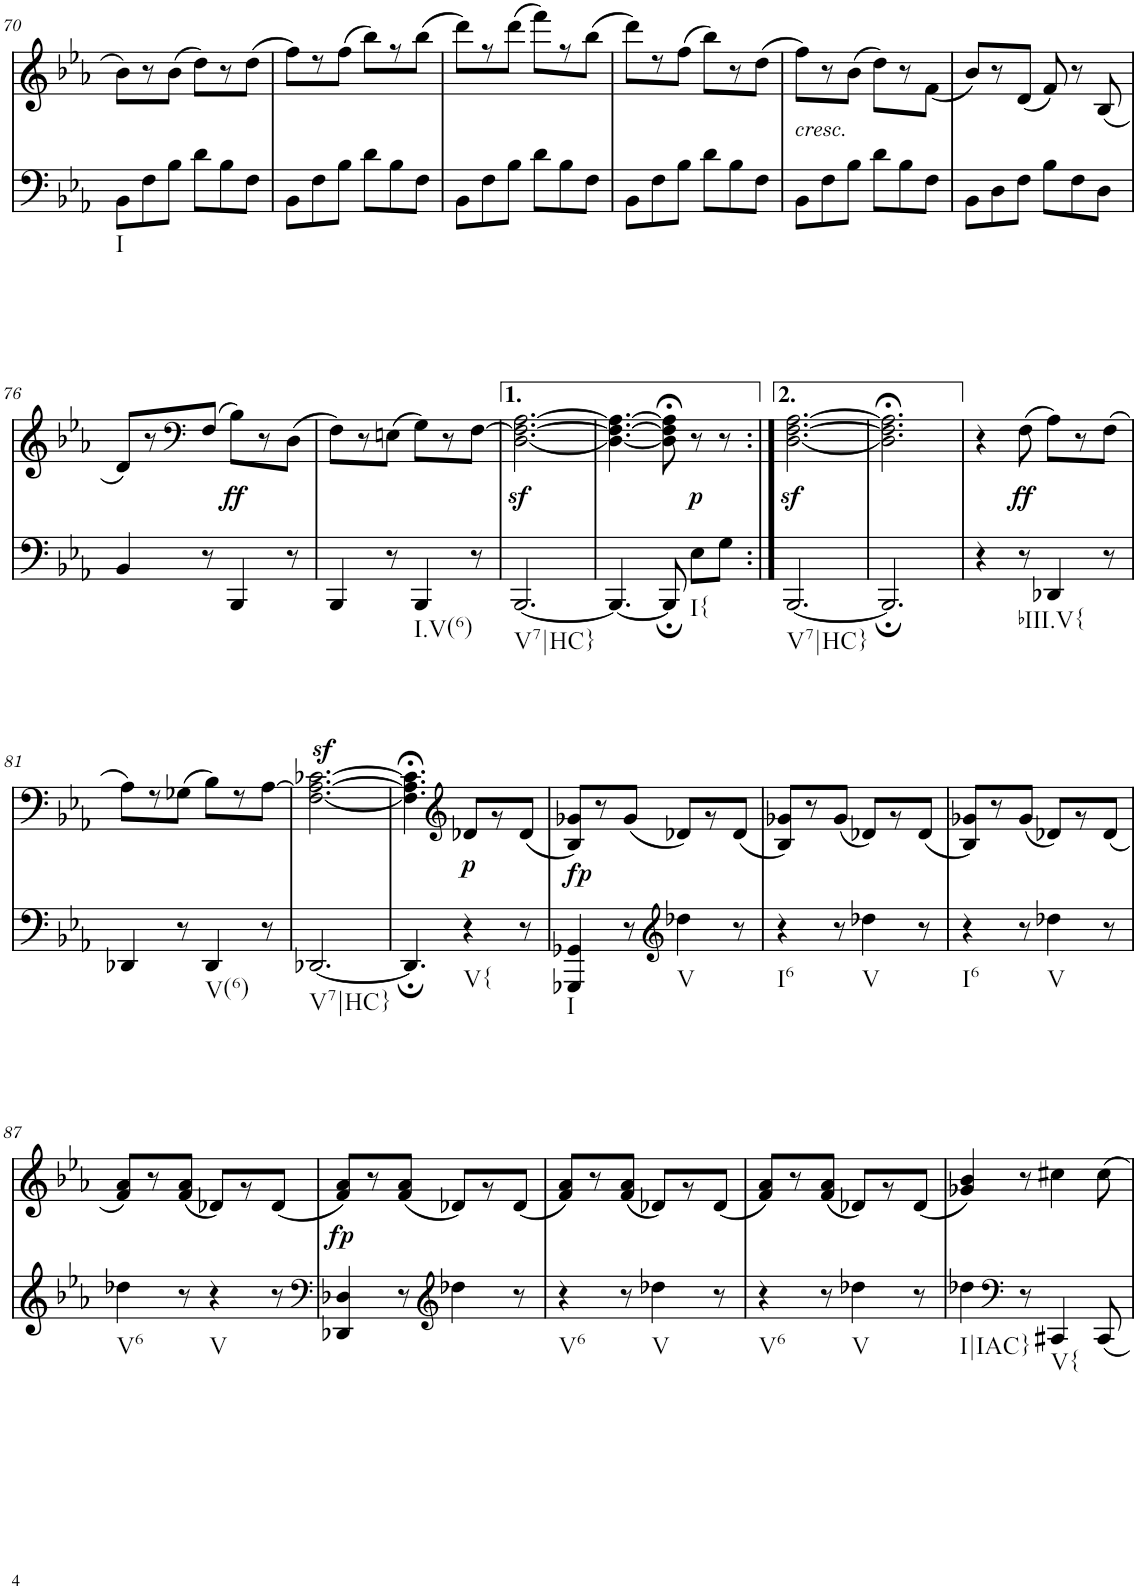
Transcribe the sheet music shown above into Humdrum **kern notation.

**kern	**dynam	**kern	**text	**dynam
*part2	*part2	*part1	*part1	*part1
*staff2	*staff2	*staff1	*staff1	*staff1
*I"piano	*	*I"piano	*	*
*I'Pno	*	*I'Pno	*	*
!!LO:PB:g=z
*clefF4	*	*clefG2	*	*
*k[b-e-a-]	*	*k[b-e-a-]	*	*
*E-:	*	*E-:	*	*
*M6/8	*	*M6/8	*	*
=70	=70	=70	=70	=70
!LO:TX:b:t=I	!	!	!	!
8BB-\L	.	8b-\L	.	.
8F\	.	8r	.	.
8B-\J	.	(8b-\J	.	.
8d\L	.	8dd\L)	.	.
8B-\	.	8r	.	.
8F\J	.	(8dd\J	.	.
=71	=71	=71	=71	=71
8BB-\L	.	8ff\L)	.	.
8F\	.	8r	.	.
8B-\J	.	(8ff\J	.	.
8d\L	.	8bb-\L)	.	.
8B-\	.	8r	.	.
8F\J	.	(8bb-\J	.	.
=72	=72	=72	=72	=72
8BB-\L	.	8ddd\L)	.	.
8F\	.	8r	.	.
8B-\J	.	(8ddd\J	.	.
8d\L	.	8fff\L)	.	.
8B-\	.	8r	.	.
8F\J	.	(8bb-\J	.	.
=73	=73	=73	=73	=73
8BB-\L	.	8ddd\L)	.	.
8F\	.	8r	.	.
8B-\J	.	(8ff\J	.	.
8d\L	.	8bb-\L)	.	.
8B-\	.	8r	.	.
8F\J	.	(8dd\J	.	.
=74	=74	=74	=74	=74
!	!	!LO:TX:b:i:t=cresc.	!	!
!	!	!	!LO:LY:b	!
8BB-\L	.	8ff\L)	<	.
8F\	.	8r	.	.
8B-\J	.	(8b-\J	.	.
8d\L	.	8dd\L)	.	.
8B-\	.	8r	.	.
8F\J	.	(<8f\J	.	.
=75	=75	=75	=75	=75
8BB-\L	.	8b-/L)	.	.
8D\	.	8r	.	.
8F\J	.	(8d/J	.	.
8B-\L	.	8f/)	.	.
8F\	.	8r	.	.
8D\J	.	(8B-/	.	.
!!LO:LB:g=z
=76	=76	=76	=76	=76
4BB-/	.	8d/L)	.	.
.	.	8r	.	.
*	*	*clefF4	*	*
8r	.	(8F/J	.	.
!	!	!	!LO:LY:b	!LO:DY:b
4BBB-/	.	8B-\L)	ff	ff
.	.	8r	.	.
8r	.	(8D\J	.	.
=77	=77	=77	=77	=77
4BBB-/	.	8F\L)	.	.
.	.	8r	.	.
8r	.	(8En\J	.	.
!LO:TX:b:t=I.V(6)	!	!	!	!
4BBB-/	.	8G\L)	.	.
.	.	8r	.	.
8r	.	[8F\J	.	.
=78	=78	=78	=78	=78
!LO:TX:b:t=V7|HC}	!	!	!	!
[2.BBB-/	.	[2.D\z< 2.F\_z< [2.A-\z<	.	.
=79	=79	=79	=79	=79
4.BBB-/_	.	4.D\_ 4.F\_ 4.A-\_	.	.
8BBB-;/]	.	8D\];< 8F\];< 8A-\];<	.	.
!LO:TX:b:t=I{	!	!	!	!
!	!	!	!LO:LY:b	!LO:DY:b
8E-\L	.	8r	p	p
8G\J	.	8r	.	.
=79X1:|!	=79X1:|!	=79X1:|!	=79X1:|!	=79X1:|!
!LO:TX:b:t=V7|HC}	!	!	!	!
[2.BBB-/	.	[2.D\z< [2.F\z< [2.A-\z<	.	.
=79X2	=79X2	=79X2	=79X2	=79X2
2.BBB-;/]	.	2.D\];< 2.F\];< 2.A-\];<	.	.
=80	=80	=80	=80	=80
4r	.	4r	.	.
!LO:TX:b:t=bIII.V{	!	!	!	!
!	!	!	!LO:LY:b	!LO:DY:b
8r	.	(8F\	ff	ff
4DD-X/	.	8A-\L)	.	.
.	.	8r	.	.
8r	.	(8F\J	.	.
!!LO:LB:g=z
=81	=81	=81	=81	=81
4DD-X/	.	8A-\L)	.	.
.	.	8r	.	.
8r	.	(8G-X\J	.	.
!LO:TX:b:t=V(6)	!	!	!	!
4DD-/	.	8B-\L)	.	.
.	.	8r	.	.
8r	.	[8A-\J	.	.
=82	=82	=82	=82	=82
!LO:TX:b:t=V7|HC}	!	!	!	!
[2.DD-X/	.	[2.F\z> 2.A-\_z> [2.c-X\z>	.	.
=83	=83	=83	=83	=83
4.DD-;/]	.	4.F\];< 4.A-\];< 4.c-\];<	.	.
*	*	*clefG2	*	*
!LO:TX:b:t=V{	!	!	!	!
!	!	!	!LO:LY:b	!LO:DY:b
4r	.	8d-X/L	p	p
.	.	8r	.	.
8r	.	(8d-/J	.	.
=84	=84	=84	=84	=84
!LO:TX:b:t=I	!	!	!	!
!	!LO:DY:a	!	!	!
4GGG-X/ 4GG-X/	fp	8B-/ 8g-X/L)	.	.
.	.	8r	.	.
8r	.	(8g-/J	.	.
*clefG2	*	*	*	*
!LO:TX:b:t=V	!	!	!	!
4dd-X\	.	8d-X/L)	.	.
.	.	8r	.	.
8r	.	(8d-/J	.	.
=85	=85	=85	=85	=85
!LO:TX:b:t=I6	!	!	!	!
4r	.	8B-/ 8g-X/L)	.	.
.	.	8r	.	.
8r	.	(8g-/J	.	.
!LO:TX:b:t=V	!	!	!	!
4dd-X\	.	8d-X/L)	.	.
.	.	8r	.	.
8r	.	(8d-/J	.	.
=86	=86	=86	=86	=86
!LO:TX:b:t=I6	!	!	!	!
4r	.	8B-/ 8g-X/L)	.	.
.	.	8r	.	.
8r	.	(8g-/J	.	.
!LO:TX:b:t=V	!	!	!	!
4dd-X\	.	8d-X/L)	.	.
.	.	8r	.	.
8r	.	(8d-/J	.	.
!!LO:LB:g=z
=87	=87	=87	=87	=87
!LO:TX:b:t=V6	!	!	!	!
4dd-X\	.	8f/ 8a-/L)	.	.
.	.	8r	.	.
8r	.	(8f/ 8a-/J	.	.
!LO:TX:b:t=V	!	!	!	!
4r	.	8d-X/L)	.	.
.	.	8r	.	.
8r	.	(8d-/J	.	.
=88	=88	=88	=88	=88
*clefF4	*	*	*	*
!	!	!	!	!LO:DY:b
4DD-X/ 4D-X/	.	8f/ 8a-/L)	.	fp
.	.	8r	.	.
8r	.	(8f/ 8a-/J	.	.
*clefG2	*	*	*	*
4dd-X\	.	8d-X/L)	.	.
.	.	8r	.	.
8r	.	(8d-/J	.	.
=89	=89	=89	=89	=89
!LO:TX:b:t=V6	!	!	!	!
4r	.	8f/ 8a-/L)	.	.
.	.	8r	.	.
8r	.	(8f/ 8a-/J	.	.
!LO:TX:b:t=V	!	!	!	!
4dd-X\	.	8d-X/L)	.	.
.	.	8r	.	.
8r	.	(8d-/J	.	.
=90	=90	=90	=90	=90
!LO:TX:b:t=V6	!	!	!	!
4r	.	8f/ 8a-/L)	.	.
.	.	8r	.	.
8r	.	(8f/ 8a-/J	.	.
!LO:TX:b:t=V	!	!	!	!
4dd-X\	.	8d-X/L)	.	.
.	.	8r	.	.
8r	.	(8d-/J	.	.
=91	=91	=91	=91	=91
!LO:TX:b:t=I|IAC}	!	!	!	!
4dd-X\	.	4g-X/ 4b-/)	.	.
*clefF4	*	*	*	*
8r	.	8r	.	.
!LO:TX:b:t=V{	!	!	!	!
!	!	!	!LO:LY:b	!
4CC#X/	.	4cc#X\	ff	.
8CC#/	.	8cc#\	.	.
=	=	=	=	=
*-	*-	*-	*-	*-
